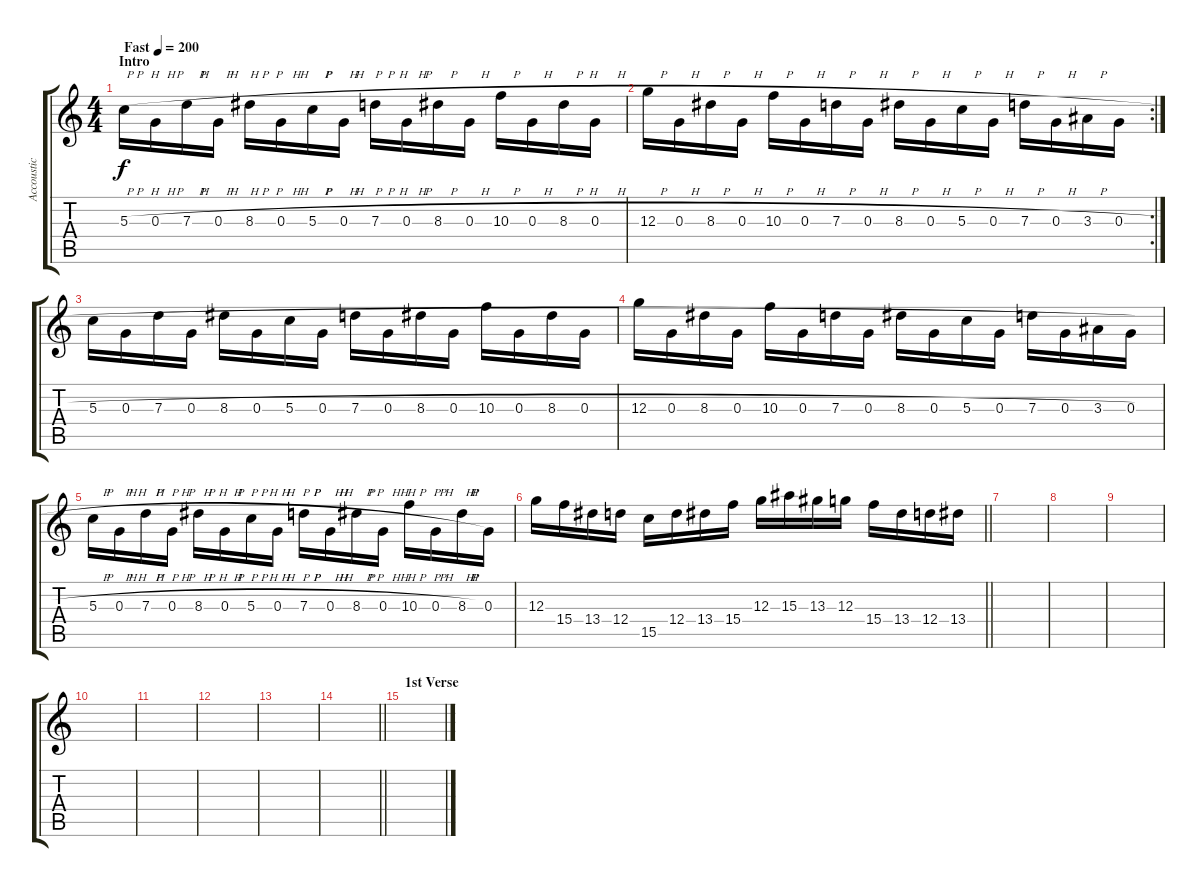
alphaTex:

\track ("Accoustic 1" "Accoustic ") {instrument acousticguitarsteel}
\staff {score tabs}
\tuning (E4 B3 G3 D3 A2 E2) {hide}
\ts (4 4)
\section ("" "Intro")
\tempo (200 "Fast")
\clef g2
\ks c
5.3{h}.16{dy f instrument acousticguitarsteel} 0.3{h}.16 7.3{h}.16 0.3{h}.16 8.3{h}.16 0.3{h}.16 5.3{h}.16 0.3{h}.16 7.3{h}.16 0.3{h}.16 8.3{h}.16 0.3{h}.16 10.3{h}.16 0.3{h}.16 8.3{h}.16 0.3{h}.16 |
\rc 2
12.3{h}.16 0.3{h}.16 8.3{h}.16 0.3{h}.16 10.3{h}.16 0.3{h}.16 7.3{h}.16 0.3{h}.16 8.3{h}.16 0.3{h}.16 5.3{h}.16 0.3{h}.16 7.3{h}.16 0.3{h}.16 3.3{h}.16 0.3{h}.16 |
5.3{h}.16 0.3{h}.16 7.3{h}.16 0.3{h}.16 8.3{h}.16 0.3{h}.16 5.3{h}.16 0.3{h}.16 7.3{h}.16 0.3{h}.16 8.3{h}.16 0.3{h}.16 10.3{h}.16 0.3{h}.16 8.3{h}.16 0.3{h}.16 |
12.3{h}.16 0.3{h}.16 8.3{h}.16 0.3{h}.16 10.3{h}.16 0.3{h}.16 7.3{h}.16 0.3{h}.16 8.3{h}.16 0.3{h}.16 5.3{h}.16 0.3{h}.16 7.3{h}.16 0.3{h}.16 3.3{h}.16 0.3{h}.16 |
5.3{h}.16 0.3{h}.16 7.3{h}.16 0.3{h}.16 8.3{h}.16 0.3{h}.16 5.3{h}.16 0.3{h}.16 7.3{h}.16 0.3{h}.16 8.3{h}.16 0.3{h}.16 10.3{h}.16 0.3{h}.16 8.3{h}.16 0.3.16 |
\barLineRight lightlight
12.3.16 15.4.16 13.4.16 12.4.16 15.5.16 12.4.16 13.4.16 15.4.16 12.3.16 15.3.16 13.3.16 12.3.16 15.4.16 13.4.16 12.4.16 13.4.16 |
\section ("" "")
|
|
|
|
|
|
|
\barLineRight lightlight
|
\section ("" "1st Verse")
